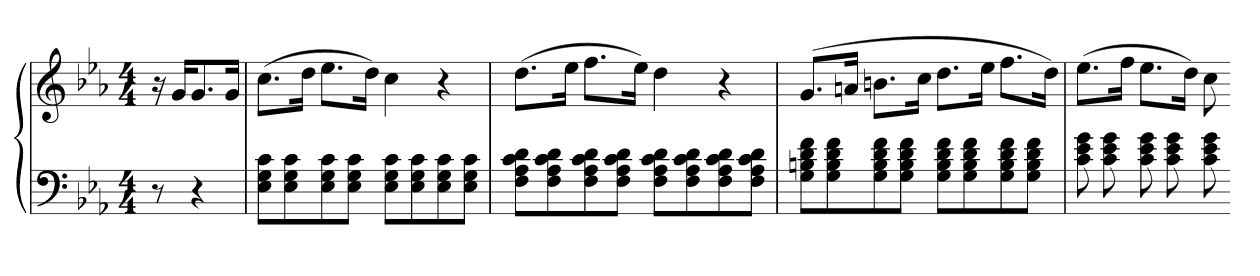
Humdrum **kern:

**kern	**kern
*part1	*part1
*staff2	*staff1
*clefF4	*clefG2
*k[b-e-a-]	*k[b-e-a-]
*c:	*c:
*M4/4	*M4/4
=	=
8r	16r
.	16gKL
4r	8.g
.	16gJk
=	=
8E- 8G 8cL	(8.ccL
8E- 8G 8c	.
.	16ddJk
8E- 8G 8c	8.ee-L
8E- 8G 8cJ	.
.	16ddJk)
8E- 8G 8cL	4cc
8E- 8G 8c	.
8E- 8G 8c	4r
8E- 8G 8cJ	.
=	=
8F 8A- 8c 8dL	(8.ddL
8F 8A- 8c 8d	.
.	16ee-Jk
8F 8A- 8c 8d	8.ffL
8F 8A- 8c 8dJ	.
.	16ee-Jk)
8F 8A- 8c 8dL	4dd
8F 8A- 8c 8d	.
8F 8A- 8c 8d	4r
8F 8A- 8c 8dJ	.
=	=
8G 8Bn 8d 8fL	(8.gL
8G 8B 8d 8f	.
.	16anJk
8G 8B 8d 8f	8.bnL
8G 8B 8d 8fJ	.
.	16ccJk
8G 8B 8d 8fL	8.ddL
8G 8B 8d 8f	.
.	16ee-Jk
8G 8B 8d 8f	8.ffL
8G 8B 8d 8fJ	.
.	16ddJk)
=	=
8c 8e- 8g	(8.ee-L
8c 8e- 8g	.
.	16ffJk
8c 8e- 8g	8.ee-L
8c 8e- 8g	.
.	16ddJk)
8c 8e- 8g	8cc
*-	*-
